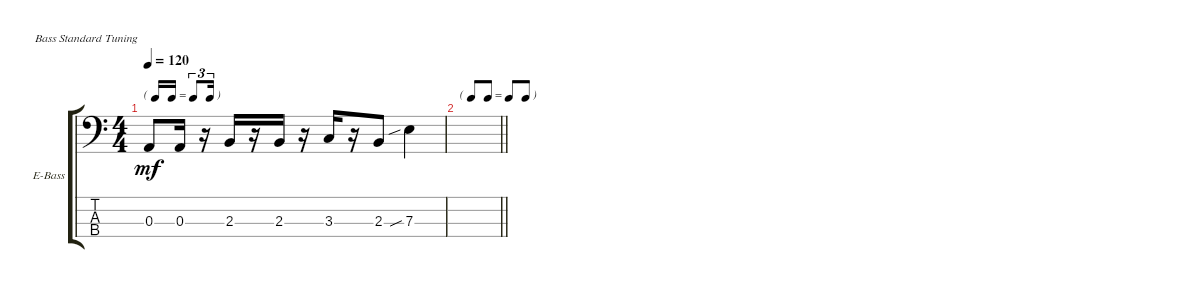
\defaultSystemsLayout 4
\bracketExtendMode groupsimilarinstruments
\firstSystemTrackNameOrientation horizontal
\otherSystemsTrackNameOrientation horizontal
\track ("Electric Bass" "E-Bass") {instrument electricbassfinger}
\staff {score tabs}
\tuning (G2 D2 A1 E1)
\ts (4 4)
\tf triplet16th
\tempo 120
\clef f4
\ks c
0.3.8{dy mf} 0.3.16 r.16 2.3.16 r.16 2.3.16 r.16 3.3.16 r.16 2.3.8 7.3{sib}.4 |
\tf none
\barLineRight lightlight
